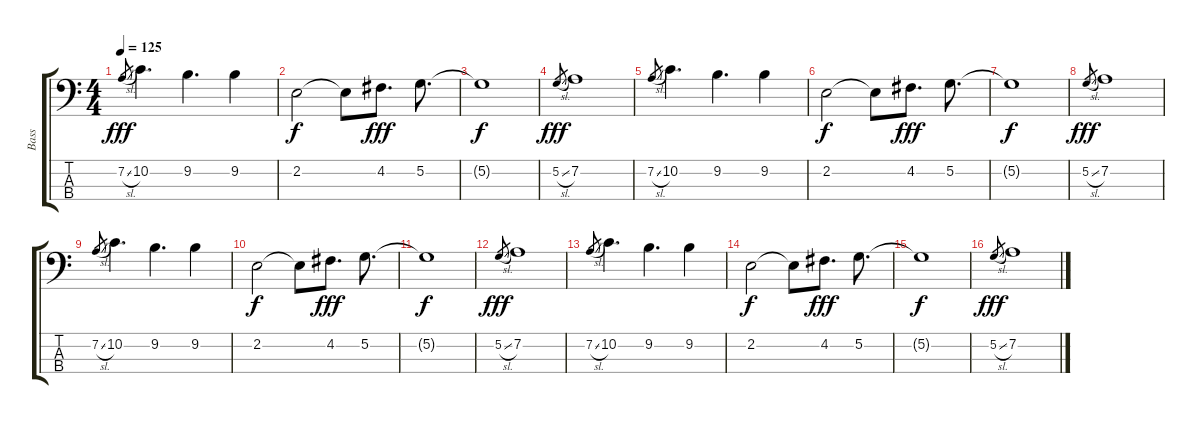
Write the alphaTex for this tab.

\track ("Bass" "Bass") {instrument electricguitarclean}
\staff {score tabs}
\tuning (G2 D2 A1 E1) {hide}
\ts (4 4)
\tempo 125
\clef f4
\ks c
7.2{sl}.8{gr dy fff} 10.2.4{d} 9.2.4{d} 9.2.4 |
2.2.2{dy f} 2.2{t}.8 4.2.8{d dy fff} 5.2.8{d} |
5.2{t}.1{dy f} |
5.2{sl}.8{gr dy fff} 7.2.1 |
7.2{sl}.8{gr} 10.2.4{d} 9.2.4{d} 9.2.4 |
2.2.2{dy f} 2.2{t}.8 4.2.8{d dy fff} 5.2.8{d} |
5.2{t}.1{dy f} |
5.2{sl}.8{gr dy fff} 7.2.1 |
7.2{sl}.8{gr} 10.2.4{d} 9.2.4{d} 9.2.4 |
2.2.2{dy f} 2.2{t}.8 4.2.8{d dy fff} 5.2.8{d} |
5.2{t}.1{dy f} |
5.2{sl}.8{gr dy fff} 7.2.1 |
7.2{sl}.8{gr} 10.2.4{d} 9.2.4{d} 9.2.4 |
2.2.2{dy f} 2.2{t}.8 4.2.8{d dy fff} 5.2.8{d} |
5.2{t}.1{dy f} |
5.2{sl}.8{gr dy fff} 7.2.1
